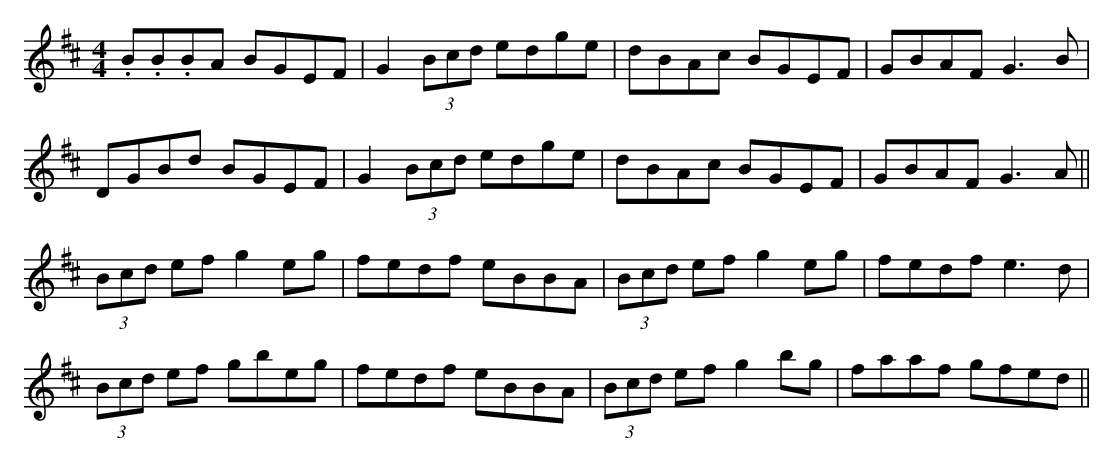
X:1
M:4/4
K:D
.B.B.BA BGEF|G2 (3Bcd edge|dBAc BGEF|GBAF G3B|
DGBd BGEF|G2 (3Bcd edge|dBAc BGEF|GBAF G3A||
(3Bcd ef g2 eg|fedf eBBA|(3Bcd ef g2 eg|fedf e3d|
(3Bcd ef gbeg|fedf eBBA|(3Bcd ef g2 bg|faaf gfed||
